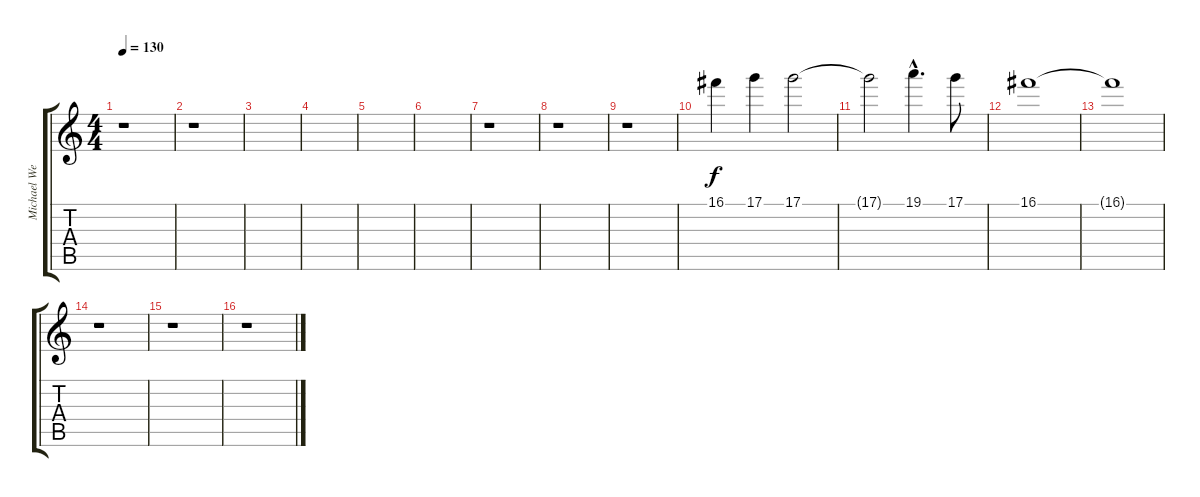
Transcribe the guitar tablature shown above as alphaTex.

\track ("Michael Weikath Solo" "Michael We") {instrument overdrivenguitar}
\staff {score tabs}
\tuning (D4 A3 F3 C3 G2 D2) {hide}
\ts (4 4)
\tempo 130
\clef g2
\ks c
r.1{dy f} |
r.1 |
|
|
|
|
r.1 |
r.1 |
r.1 |
16.1.4 17.1.4 17.1.2 |
17.1{t}.2 19.1{hac}.4{d} 17.1.8 |
16.1.1 |
16.1{t}.1 |
r.1 |
r.1 |
r.1
